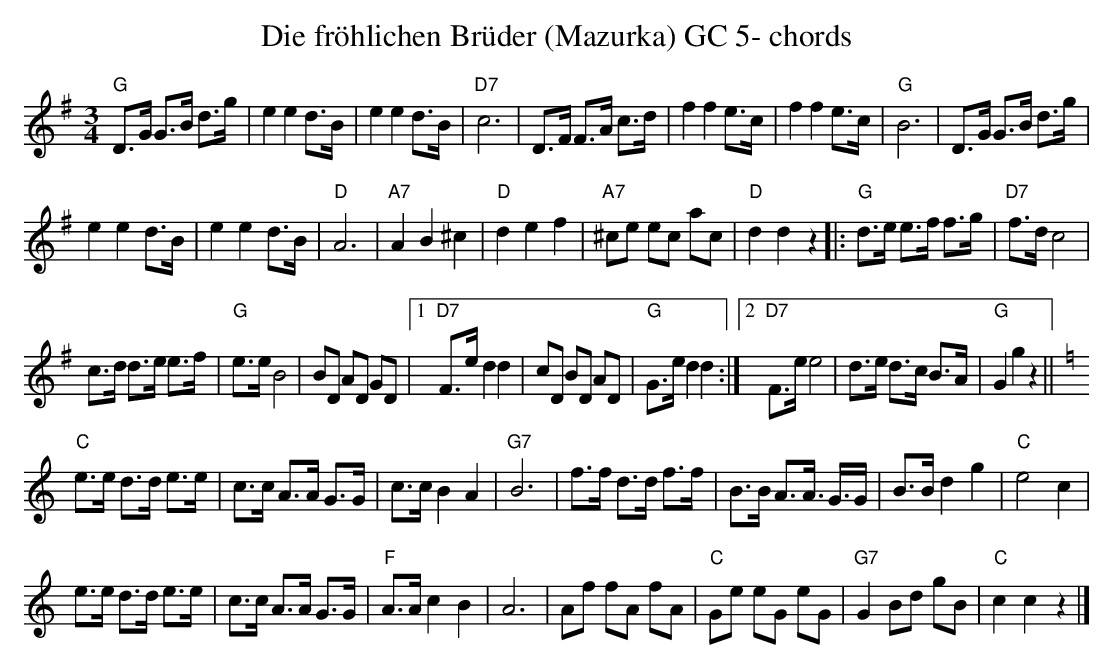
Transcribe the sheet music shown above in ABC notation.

X:1
T:Die fröhlichen Brüder (Mazurka) GC 5- chords
M:3/4
L:1/8
K:Gmaj%%MIDI gchordon
"G"D>G G>B d>g | e2e2 d>B | e2e2 d>B | "D7"c6 | D>F F>A c>d | f2f2 e>c | f2f2 e>c | "G"B6 | D>G G>B d>g |
e2e2 d>B | e2e2 d>B | "D"A6 | "A7"A2B2^c2 | "D"d2e2f2 | "A7"^ce ec ac | "D"d2d2z2 |: "G"d>e e>f f>g | "D7"f>d c4 |
c>d d>e e>f | "G"e>e B4 | BD AD GD |1 "D7"F>e d2d2 | cD BD AD | "G"G>e d2d2 :|2 "D7"F>e e4 | d>e d>c B>A | "G"G2g2z2 || [K:Cmaj]
"C"e>e d>d e>e | c>c A>A G>G | c>c B2A2 | "G7"B6 | f>f d>d f>f | B>B A>A> G>G | B>B d2g2 | "C"e4c2 |
e>e d>d e>e | c>c A>A G>G | "F"A>A c2B2 | A6 | Af fA fA | "C"Ge eG eG | "G7"G2 Bd gB | "C"c2c2z2 |]
